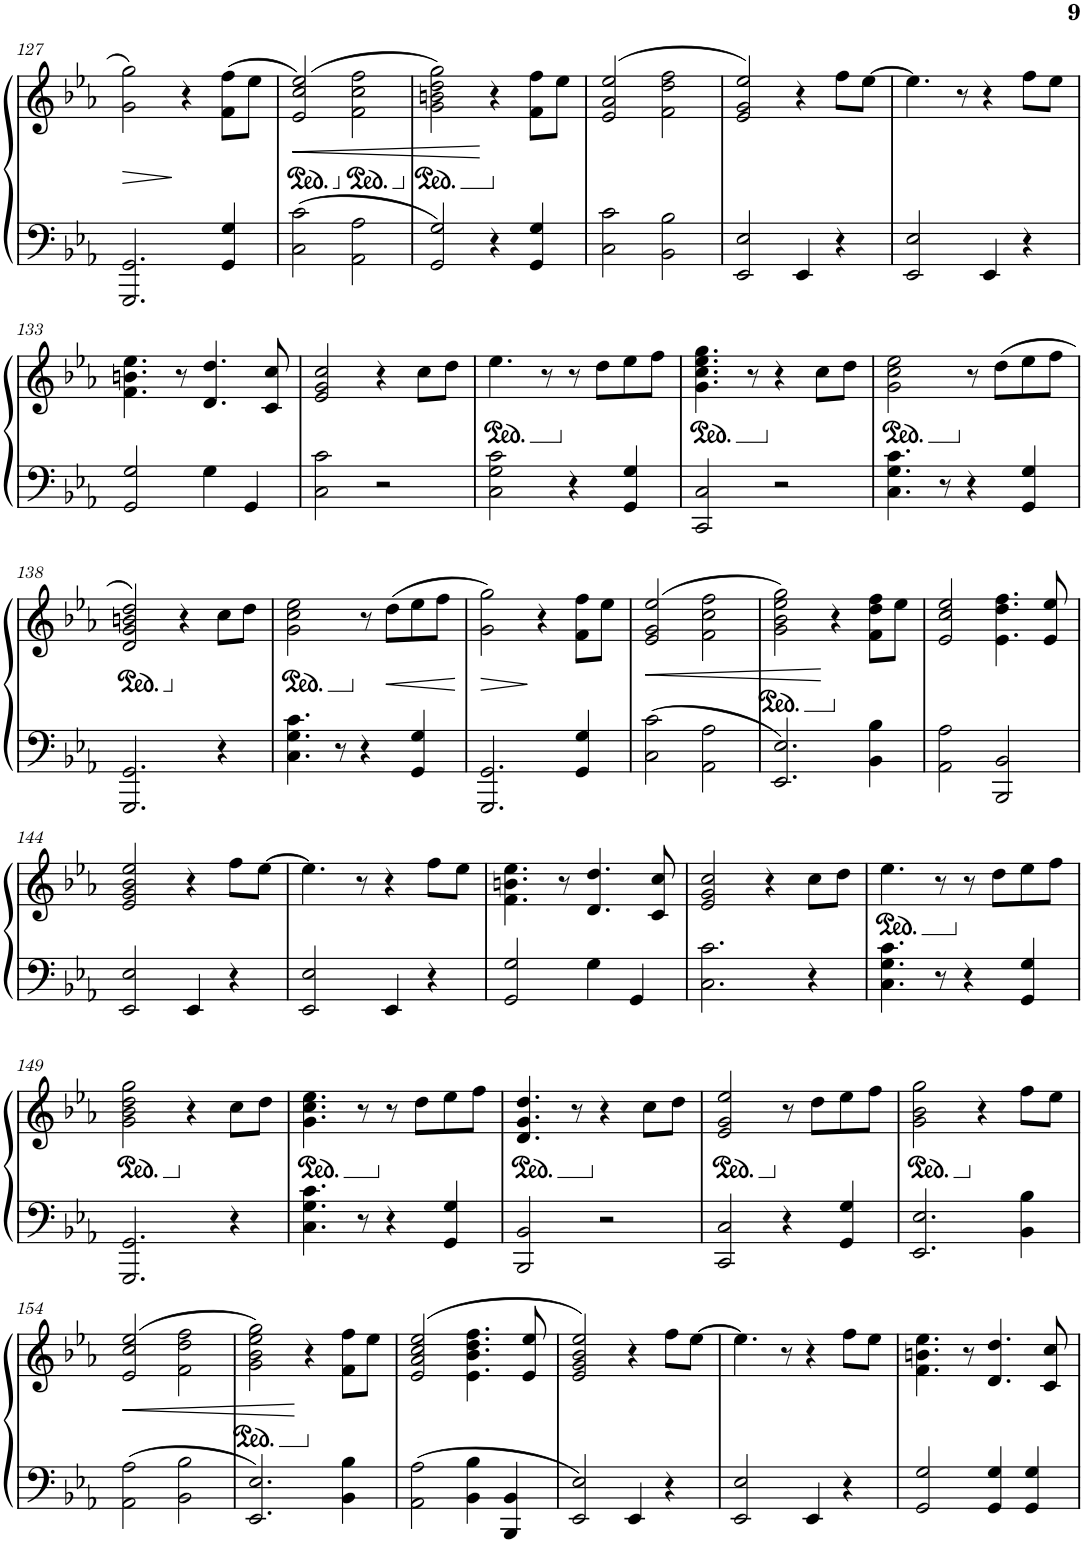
**kern	**kern	**dynam
*part1	*part1	*part1
*staff2	*staff1	*staff1/2
*I"Piano	*	*
*I'Pno.	*	*
!!LO:PB:g=z
*clefF4	*clefG2	*
*k[b-e-a-]	*k[b-e-a-]	*
*M4/4	*M4/4	*
=127	=127	=127
!	!	!LO:HP:b
2.GGG/ 2.GG/	2g\ 2gg\	>
.	4r	]
4GG/ 4G/	(8f\ 8ff\L	.
.	8ee-\J	.
=128	=128	=128
*	*ped	*
2C\ 2c\	(2e-/ 2cc/ 2ee-/)	.
*Xped	*	*
*	*Xped	*
*	*ped	*
!	!	!LO:HP:b
2AA-\ 2A-\	2f\ 2cc\ 2ff\	<
=129	=129	=129
*	*ped	*
2GG/ 2G/	2g\ 2bn\ 2dd\ 2gg\)	.
*	*Xped	*
4r	4r	[
4GG/ 4G/	8f\ 8ff\L	.
.	8ee-\J	.
=130	=130	=130
2C\ 2c\	(2e-/ 2a-/ 2ee-/	.
2BB-\ 2B-\	2f\ 2dd\ 2ff\	.
=131	=131	=131
2EE-/ 2E-/	2e-/ 2g/ 2ee-/)	.
4EE-/	4r	.
4r	8ff\L	.
.	[8ee-\J	.
=132	=132	=132
2EE-/ 2E-/	4.ee-\]	.
.	8r	.
4EE-/	4r	.
4r	8ff\L	.
.	8ee-\J	.
!!LO:LB:g=z
=133	=133	=133
2GG/ 2G/	4.f\ 4.bn\ 4.ee-\	.
.	8r	.
4G\	4.d/ 4.dd/	.
4GG/	.	.
.	8c/ 8cc/	.
=134	=134	=134
2C\ 2c\	2e-/ 2g/ 2cc/	.
2r	4r	.
.	8cc\L	.
.	8dd\J	.
=135	=135	=135
*	*ped	*
2C\ 2G\ 2c\	4.ee-\	.
.	8r	.
*	*Xped	*
4r	8r	.
.	8dd\L	.
4GG/ 4G/	8ee-\	.
.	8ff\J	.
=136	=136	=136
*	*ped	*
2CC/ 2C/	4.g\ 4.cc\ 4.ee-\ 4.gg\	.
.	8r	.
*	*Xped	*
2r	4r	.
.	8cc\L	.
.	8dd\J	.
=137	=137	=137
*	*ped	*
4.C\ 4.G\ 4.c\	2g\ 2cc\ 2ee-\	.
8r	.	.
*	*Xped	*
4r	8r	.
.	(8dd\L	.
4GG/ 4G/	8ee-\	.
.	8ff\J	.
!!LO:LB:g=z
=138	=138	=138
*	*ped	*
2.GGG/ 2.GG/	2d/ 2g/ 2bn/ 2dd/)	.
*	*Xped	*
.	4r	.
4r	8cc\L	.
.	8dd\J	.
=139	=139	=139
*	*ped	*
4.C\ 4.G\ 4.c\	2g\ 2cc\ 2ee-\	.
8r	.	.
*	*Xped	*
4r	8r	.
!	!	!LO:HP:b
.	(8dd\L	<
4GG/ 4G/	8ee-\	.
.	8ff\J	.
.	.	[
=140	=140	=140
!	!	!LO:HP:b
2.GGG/ 2.GG/	2g\ 2gg\)	>
.	4r	]
4GG/ 4G/	8f\ 8ff\L	.
.	8ee-\J	.
=141	=141	=141
!	!	!LO:HP:b
2C\ 2c\	(2e-/ 2g/ 2ee-/	<
2AA-\ 2A-\	2f\ 2cc\ 2ff\	.
=142	=142	=142
*	*ped	*
2.EE-/ 2.E-/	2g\ 2b-\ 2ee-\ 2gg\)	.
*	*Xped	*
.	4r	[
4BB-\ 4B-\	8f\ 8dd\ 8ff\L	.
.	8ee-\J	.
=143	=143	=143
2AA-\ 2A-\	2e-/ 2cc/ 2ee-/	.
2BBB-/ 2BB-/	4.e-\ 4.dd\ 4.ff\	.
.	8e-/ 8ee-/	.
!!LO:LB:g=z
=144	=144	=144
2EE-/ 2E-/	2e-/ 2g/ 2b-/ 2ee-/	.
4EE-/	4r	.
4r	8ff\L	.
.	[8ee-\J	.
=145	=145	=145
2EE-/ 2E-/	4.ee-\]	.
.	8r	.
4EE-/	4r	.
4r	8ff\L	.
.	8ee-\J	.
=146	=146	=146
2GG/ 2G/	4.f\ 4.bn\ 4.ee-\	.
.	8r	.
4G\	4.d/ 4.dd/	.
4GG/	.	.
.	8c/ 8cc/	.
=147	=147	=147
2.C\ 2.c\	2e-/ 2g/ 2cc/	.
.	4r	.
4r	8cc\L	.
.	8dd\J	.
=148	=148	=148
*	*ped	*
4.C\ 4.G\ 4.c\	4.ee-\	.
8r	8r	.
*	*Xped	*
4r	8r	.
.	8dd\L	.
4GG/ 4G/	8ee-\	.
.	8ff\J	.
!!LO:LB:g=z
=149	=149	=149
*	*ped	*
2.GGG/ 2.GG/	2g\ 2b-\ 2dd\ 2gg\	.
*	*Xped	*
.	4r	.
4r	8cc\L	.
.	8dd\J	.
=150	=150	=150
*	*ped	*
4.C\ 4.G\ 4.c\	4.g\ 4.cc\ 4.ee-\	.
8r	8r	.
*	*Xped	*
4r	8r	.
.	8dd\L	.
4GG/ 4G/	8ee-\	.
.	8ff\J	.
=151	=151	=151
*	*ped	*
2BBB-/ 2BB-/	4.d/ 4.g/ 4.dd/	.
.	8r	.
*	*Xped	*
2r	4r	.
.	8cc\L	.
.	8dd\J	.
=152	=152	=152
*	*ped	*
2CC/ 2C/	2e-/ 2g/ 2ee-/	.
*	*Xped	*
4r	8r	.
.	8dd\L	.
4GG/ 4G/	8ee-\	.
.	8ff\J	.
=153	=153	=153
*	*ped	*
2.EE-/ 2.E-/	2g\ 2b-\ 2gg\	.
*	*Xped	*
.	4r	.
4BB-\ 4B-\	8ff\L	.
.	8ee-\J	.
!!LO:LB:g=z
=154	=154	=154
!	!	!LO:HP:b
2AA-\ 2A-\	(2e-/ 2cc/ 2ee-/	<
2BB-\ 2B-\	2f\ 2dd\ 2ff\	.
=155	=155	=155
*	*ped	*
2.EE-/ 2.E-/	2g\ 2b-\ 2ee-\ 2gg\)	.
*	*Xped	*
.	4r	[
4BB-\ 4B-\	8f\ 8ff\L	.
.	8ee-\J	.
=156	=156	=156
2AA-\ 2A-\	(2e-/ 2a-/ 2cc/ 2ee-/	.
4BB-\ 4B-\	4.e-\ 4.b-\ 4.dd\ 4.ff\	.
4BBB-/ 4BB-/	.	.
.	8e-/ 8ee-/	.
=157	=157	=157
2EE-/ 2E-/	2e-/ 2g/ 2b-/ 2ee-/)	.
4EE-/	4r	.
4r	8ff\L	.
.	[8ee-\J	.
=158	=158	=158
2EE-/ 2E-/	4.ee-\]	.
.	8r	.
4EE-/	4r	.
4r	8ff\L	.
.	8ee-\J	.
=159	=159	=159
2GG/ 2G/	4.f\ 4.bn\ 4.ee-\	.
.	8r	.
4GG/ 4G/	4.d/ 4.dd/	.
4GG/ 4G/	.	.
.	8c/ 8cc/	.
=	=	=
*-	*-	*-
